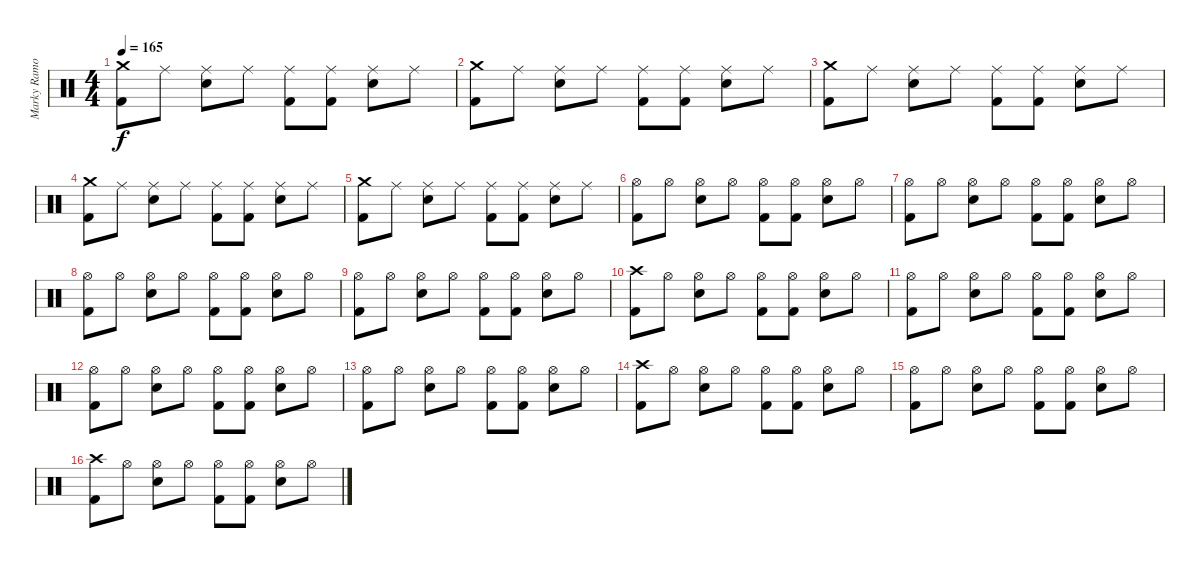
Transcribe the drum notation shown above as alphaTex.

\track ("Marky Ramone" "Marky Ramo") {instrument percussion}
\staff {score}
\articulation defaults
\ts (4 4)
\tempo 165
\clef neutral
\ks c
("Crash medium (hit)" "Kick (hit) 2").8{dy f} "Ride (middle)".8 ("Ride (middle)" "Snare (hit) 2").8 "Ride (middle)".8 ("Ride (middle)" "Kick (hit) 2").8 ("Ride (middle)" "Kick (hit) 2").8 ("Ride (middle)" "Snare (hit) 2").8 "Ride (middle)".8 |
("Crash medium (hit)" "Kick (hit) 2").8 "Ride (middle)".8 ("Ride (middle)" "Snare (hit) 2").8 "Ride (middle)".8 ("Ride (middle)" "Kick (hit) 2").8 ("Ride (middle)" "Kick (hit) 2").8 ("Ride (middle)" "Snare (hit) 2").8 "Ride (middle)".8 |
("Crash medium (hit)" "Kick (hit) 2").8 "Ride (middle)".8 ("Ride (middle)" "Snare (hit) 2").8 "Ride (middle)".8 ("Ride (middle)" "Kick (hit) 2").8 ("Ride (middle)" "Kick (hit) 2").8 ("Ride (middle)" "Snare (hit) 2").8 "Ride (middle)".8 |
("Crash medium (hit)" "Kick (hit) 2").8 "Ride (middle)".8 ("Ride (middle)" "Snare (hit) 2").8 "Ride (middle)".8 ("Ride (middle)" "Kick (hit) 2").8 ("Ride (middle)" "Kick (hit) 2").8 ("Ride (middle)" "Snare (hit) 2").8 "Ride (middle)".8 |
("Crash medium (hit)" "Kick (hit) 2").8 "Ride (middle)".8 ("Ride (middle)" "Snare (hit) 2").8 "Ride (middle)".8 ("Ride (middle)" "Kick (hit) 2").8 ("Ride (middle)" "Kick (hit) 2").8 ("Ride (middle)" "Snare (hit) 2").8 "Ride (middle)".8 |
("Hi-Hat (open)" "Kick (hit) 2").8 "Hi-Hat (open)".8 ("Hi-Hat (open)" "Snare (hit) 2").8 "Hi-Hat (open)".8 ("Hi-Hat (open)" "Kick (hit) 2").8 ("Hi-Hat (open)" "Kick (hit) 2").8 ("Hi-Hat (open)" "Snare (hit) 2").8 "Hi-Hat (open)".8 |
("Hi-Hat (open)" "Kick (hit) 2").8 "Hi-Hat (open)".8 ("Hi-Hat (open)" "Snare (hit) 2").8 "Hi-Hat (open)".8 ("Hi-Hat (open)" "Kick (hit) 2").8 ("Hi-Hat (open)" "Kick (hit) 2").8 ("Hi-Hat (open)" "Snare (hit) 2").8 "Hi-Hat (open)".8 |
("Hi-Hat (open)" "Kick (hit) 2").8 "Hi-Hat (open)".8 ("Hi-Hat (open)" "Snare (hit) 2").8 "Hi-Hat (open)".8 ("Hi-Hat (open)" "Kick (hit) 2").8 ("Hi-Hat (open)" "Kick (hit) 2").8 ("Hi-Hat (open)" "Snare (hit) 2").8 "Hi-Hat (open)".8 |
("Hi-Hat (open)" "Kick (hit) 2").8 "Hi-Hat (open)".8 ("Hi-Hat (open)" "Snare (hit) 2").8 "Hi-Hat (open)".8 ("Hi-Hat (open)" "Kick (hit) 2").8 ("Hi-Hat (open)" "Kick (hit) 2").8 ("Hi-Hat (open)" "Snare (hit) 2").8 "Hi-Hat (open)".8 |
("Crash high (hit)" "Kick (hit) 2").8 "Hi-Hat (open)".8 ("Hi-Hat (open)" "Snare (hit) 2").8 "Hi-Hat (open)".8 ("Hi-Hat (open)" "Kick (hit) 2").8 ("Hi-Hat (open)" "Kick (hit) 2").8 ("Hi-Hat (open)" "Snare (hit) 2").8 "Hi-Hat (open)".8 |
("Hi-Hat (open)" "Kick (hit) 2").8 "Hi-Hat (open)".8 ("Hi-Hat (open)" "Snare (hit) 2").8 "Hi-Hat (open)".8 ("Hi-Hat (open)" "Kick (hit) 2").8 ("Hi-Hat (open)" "Kick (hit) 2").8 ("Hi-Hat (open)" "Snare (hit) 2").8 "Hi-Hat (open)".8 |
("Hi-Hat (open)" "Kick (hit) 2").8 "Hi-Hat (open)".8 ("Hi-Hat (open)" "Snare (hit) 2").8 "Hi-Hat (open)".8 ("Hi-Hat (open)" "Kick (hit) 2").8 ("Hi-Hat (open)" "Kick (hit) 2").8 ("Hi-Hat (open)" "Snare (hit) 2").8 "Hi-Hat (open)".8 |
("Hi-Hat (open)" "Kick (hit) 2").8 "Hi-Hat (open)".8 ("Hi-Hat (open)" "Snare (hit) 2").8 "Hi-Hat (open)".8 ("Hi-Hat (open)" "Kick (hit) 2").8 ("Hi-Hat (open)" "Kick (hit) 2").8 ("Hi-Hat (open)" "Snare (hit) 2").8 "Hi-Hat (open)".8 |
("Crash high (hit)" "Kick (hit) 2").8 "Hi-Hat (open)".8 ("Hi-Hat (open)" "Snare (hit) 2").8 "Hi-Hat (open)".8 ("Hi-Hat (open)" "Kick (hit) 2").8 ("Hi-Hat (open)" "Kick (hit) 2").8 ("Hi-Hat (open)" "Snare (hit) 2").8 "Hi-Hat (open)".8 |
("Hi-Hat (open)" "Kick (hit) 2").8 "Hi-Hat (open)".8 ("Hi-Hat (open)" "Snare (hit) 2").8 "Hi-Hat (open)".8 ("Hi-Hat (open)" "Kick (hit) 2").8 ("Hi-Hat (open)" "Kick (hit) 2").8 ("Hi-Hat (open)" "Snare (hit) 2").8 "Hi-Hat (open)".8 |
("Crash high (hit)" "Kick (hit) 2").8 "Hi-Hat (open)".8 ("Hi-Hat (open)" "Snare (hit) 2").8 "Hi-Hat (open)".8 ("Hi-Hat (open)" "Kick (hit) 2").8 ("Hi-Hat (open)" "Kick (hit) 2").8 ("Hi-Hat (open)" "Snare (hit) 2").8 "Hi-Hat (open)".8
